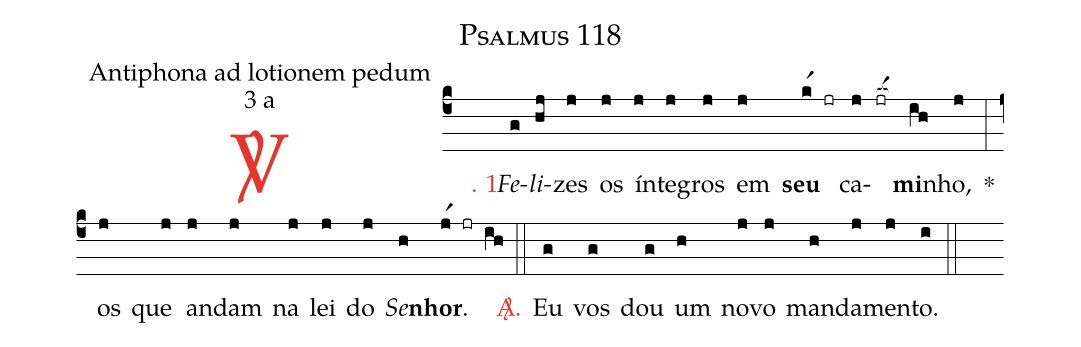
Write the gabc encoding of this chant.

name: Psalmus 118;
office-part: Antiphona ad lotionem pedum;
mode: 3;
mode-differentia: a;
%%
(c4)

<c><sp>V/</sp>. 1.</c>() <i>Fe</i>(g)<i>li</i>(hj)zes(j) os(j) ín(j)te(j)gros(j) em(j) <b>seu</b>(kr1 jr) ca(j)(jr[ocba:1{])<b>mi</b>(ih[ocba:0}])nho,(j) *(:) os(j) que(j) an(j)dam(j) na(j) lei(j) do(j) <i>Se</i>(h)<b>nhor</b>.(jr1 jr ih)

(::)

<nlba><c><sp>A/</sp>.</c>() Eu</nlba>(g) vos(g) dou(g) um(h) no(j)vo(j) man(h)da(j)men(j)to.(i)

(::)
